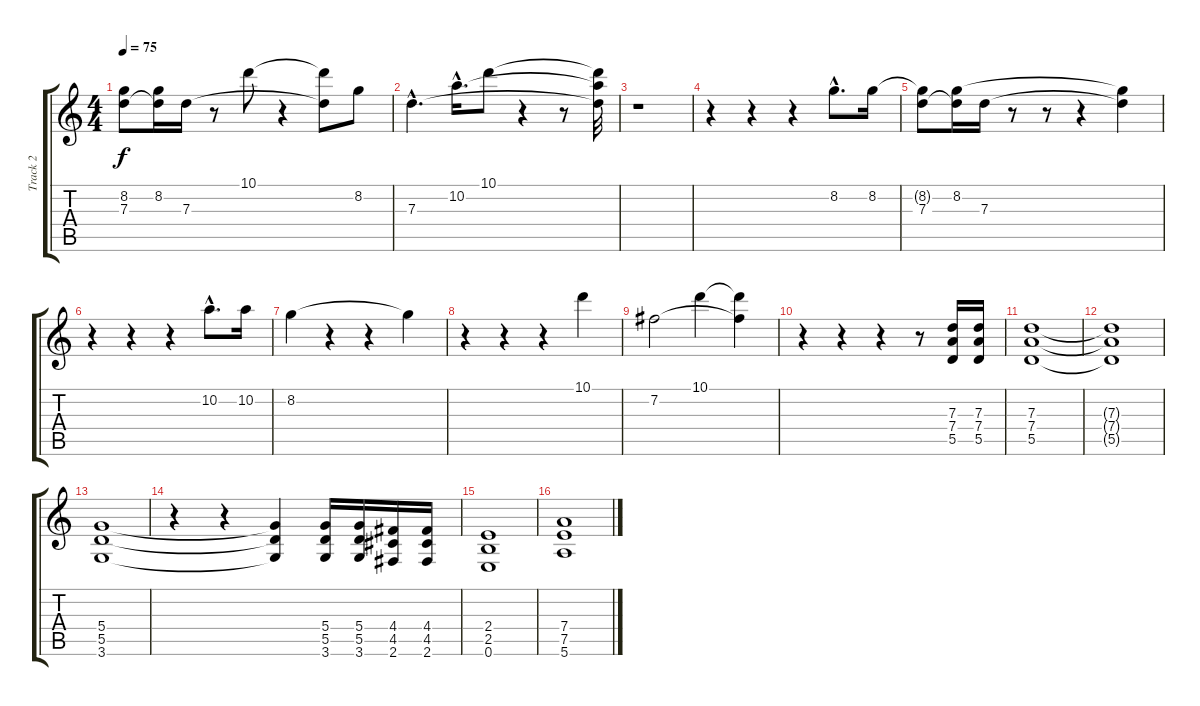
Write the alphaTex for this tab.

\track ("Track 2" "Track 2") {instrument electricguitarjazz}
\staff {score tabs}
\tuning (E4 B3 G3 D3 A2 E2) {hide}
\ts (4 4)
\tempo 75
\clef g2
\ks c
(8.2{t} 7.3).8{dy f} (8.2 7.3{t}).16 7.3.16 r.8 10.1.8 r.4 (10.1{t} 7.3{t}).8 8.2.8 |
7.3{hac}.4{d} 10.2{hac}.16{d} 10.1.8 r.4 r.8 (10.1{t} 10.2{t} 7.3{t}).32 |
r.1 |
r.4 r.4 r.4 8.2{hac}.8{d} 8.2.16 |
(8.2{t} 7.3).8 (8.2 7.3{t}).16 7.3.16 r.8 r.8 r.4 (8.2{t} 7.3{t}).4 |
r.4 r.4 r.4 10.2{hac}.8{d} 10.2.16 |
8.2.4 r.4 r.4 8.2{t}.4 |
r.4 r.4 r.4 10.1.4 |
7.2.2 10.1.4 (10.1{t} 7.2{t}).4 |
r.4 r.4 r.4 r.8 (7.3 7.4 5.5).16{volume 8 instrument overdrivenguitar} (7.3 7.4 5.5).16 |
(7.3 7.4 5.5).1 |
(7.3{t} 7.4{t} 5.5{t}).1 |
(5.4 5.5 3.6).1 |
r.4 r.4 (5.4{t} 5.5{t} 3.6{t}).4 (5.4 5.5 3.6).16 (5.4 5.5 3.6).16 (4.4 4.5 2.6).16 (4.4 4.5 2.6).16 |
(2.4 2.5 0.6).1 |
(7.4 7.5 5.6).1
